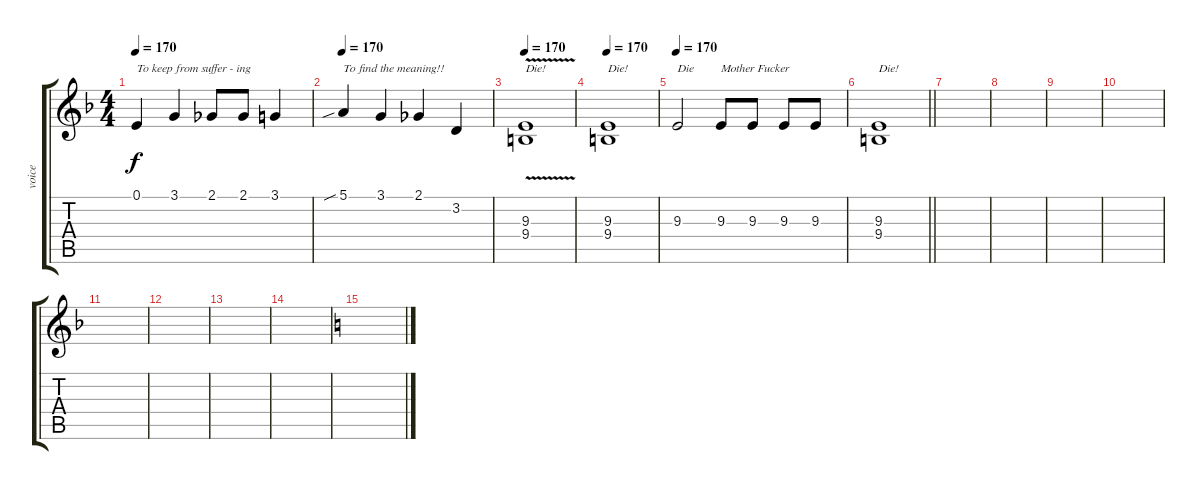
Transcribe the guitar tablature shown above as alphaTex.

\track ("voice" "voice") {instrument tenorsax}
\staff {score tabs}
\tuning (E4 B3 G3 D3 A2 E2) {hide}
\ts (4 4)
\tempo 170
\clef g2
\ks dminor
0.1.4{txt "To keep from suffer - ing" dy f} 3.1.4 2.1.8 2.1.8 3.1.4 |
\tempo 170
5.1{sib}.4{txt "To find the meaning!!"} 3.1.4 2.1.4 3.2.4 |
\tempo 170
(9.3{v} 9.4).1{txt "Die!"} |
\tempo 170
(9.3 9.4).1{txt "Die!"} |
\tempo 170
9.3.2{txt "Die"} 9.3.8{txt "Mother Fucker"} 9.3.8 9.3.8 9.3.8 |
\barLineRight lightlight
(9.3 9.4).1{txt "Die!"} |
\section ("" "")
|
|
|
|
|
|
|
|
\ks c
